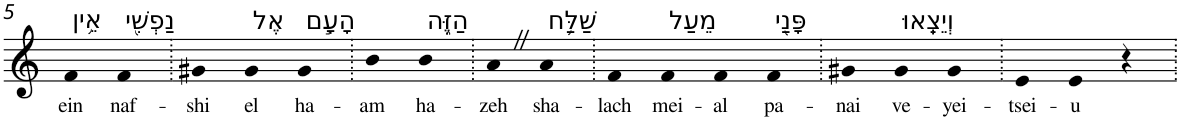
**kern	**text
*part1	*part1
*staff1	*staff1
*I"Piano	*
*I'Pno	*
!!LO:PB:g=z
*clefG2	*
*k[]	*
=5	=5
!LO:TX:a:t=אֵ֥ין	!
!	!LO:LY:b
4f	ein
!LO:TX:a:t=נַפְשִׁ֖י	!
!	!LO:LY:b
4f	naf-
=6.	=6.
!	!LO:LY:b
4g#X	-shi
!LO:TX:a:t=אֶל	!
!	!LO:LY:b
4g#	el
!LO:TX:a:t=הָעָ֣ם	!
!	!LO:LY:b
4g#	ha-
=7.	=7.
!	!LO:LY:b
4b	-am
!LO:TX:a:t=הַזֶּ֑ה	!
!	!LO:LY:b
4b	ha-
=8.	=8.
!	!LO:LY:b
4aZ	-zeh
!LO:TX:a:t=שַׁלַּ֥ח	!
!	!LO:LY:b
4a	sha-
=9.	=9.
!	!LO:LY:b
4f	-lach
!LO:TX:a:t=מֵעַל	!
!	!LO:LY:b
4f	mei-
!	!LO:LY:b
4f	-al
!LO:TX:a:t=פָּנַ֖י	!
!	!LO:LY:b
4f	pa-
=10.	=10.
!	!LO:LY:b
4g#X	-nai
!LO:TX:a:t=וְיֵצֵֽאוּ	!
!	!LO:LY:b
4g#	ve-
!	!LO:LY:b
4g#	-yei-
=11.	=11.
!	!LO:LY:b
4e	-tsei-
!	!LO:LY:b
4e	-u
4r	.
=.	=.
*-	*-
